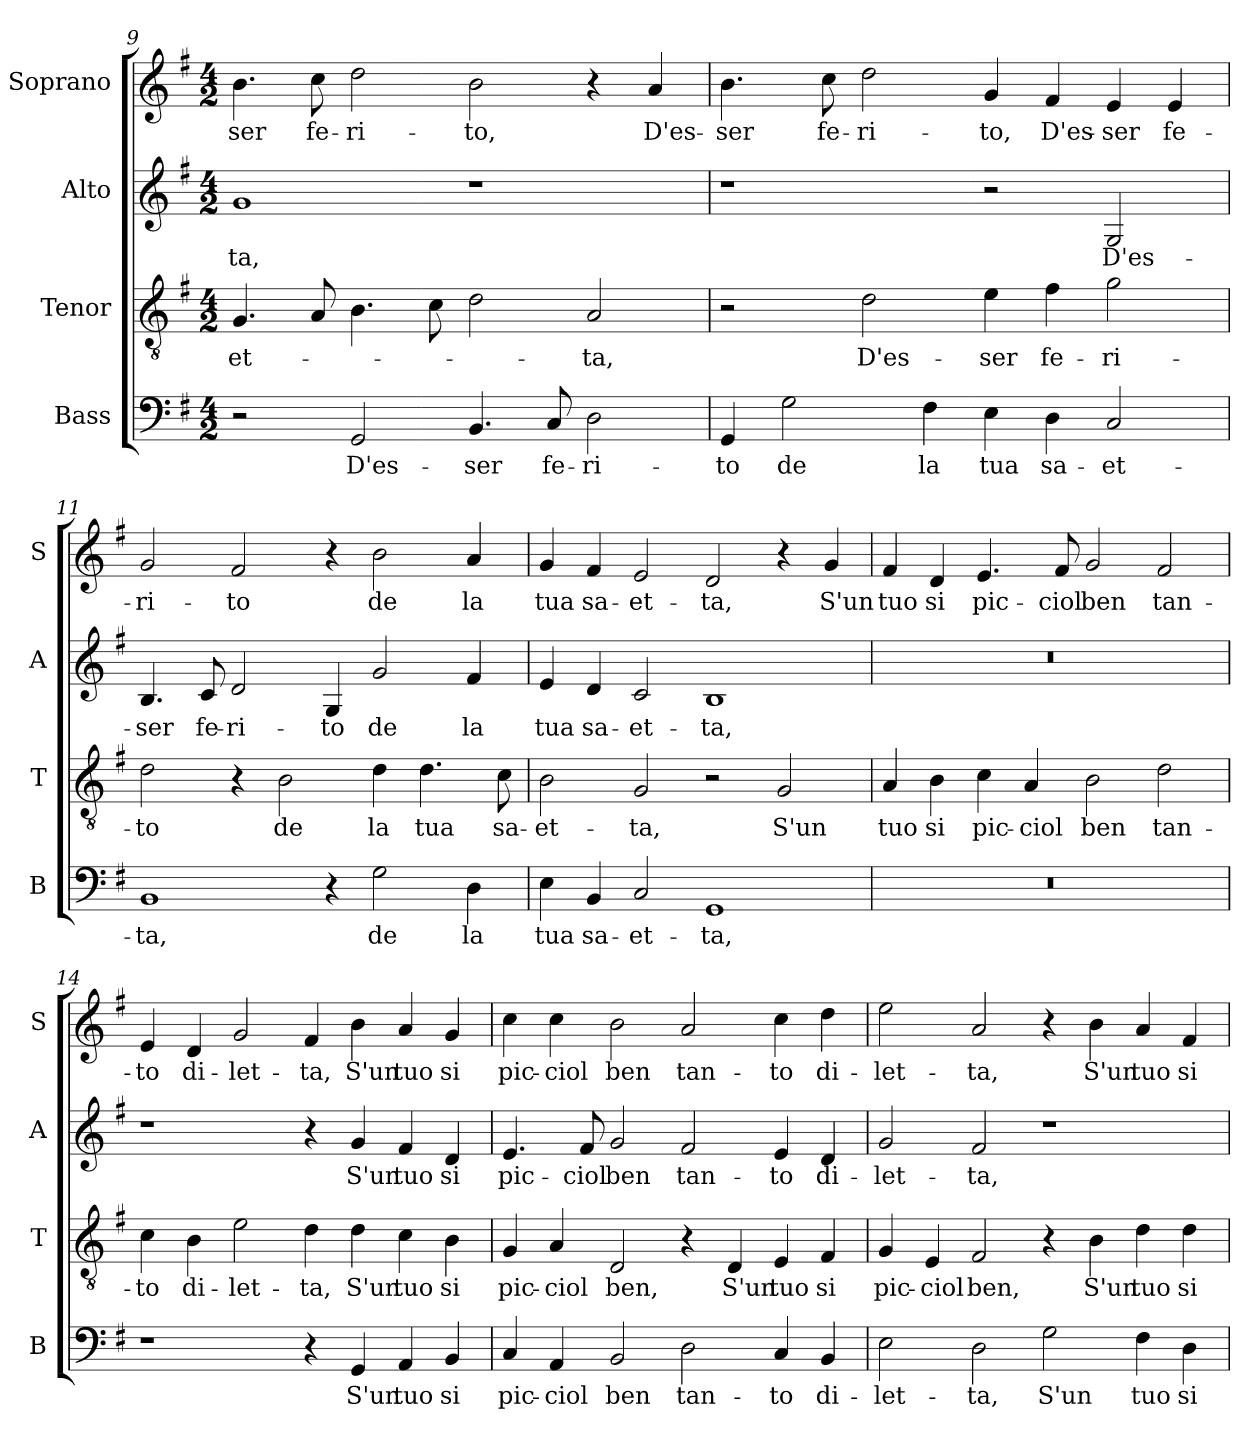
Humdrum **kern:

**kern	**text	**kern	**text	**kern	**text	**kern	**text
*part4	*part4	*part3	*part3	*part2	*part2	*part1	*part1
*staff4	*staff4	*staff3	*staff3	*staff2	*staff2	*staff1	*staff1
*I"Bass	*	*I"Tenor	*	*I"Alto	*	*I"Soprano	*
*I'B	*	*I'T	*	*I'A	*	*I'S	*
*clefF4	*	*clefGv2	*	*clefG2	*	*clefG2	*
*k[f#]	*	*k[f#]	*	*k[f#]	*	*k[f#]	*
*G:	*	*G:	*	*G:	*	*G:	*
*M4/2	*	*M4/2	*	*M4/2	*	*M4/2	*
=9	=9	=9	=9	=9	=9	=9	=9
!	!	!	!LO:LY:b	!	!LO:LY:b	!	!LO:LY:b
2r	.	4.G/	-et-	1g	-ta,	4.b\	-ser
!	!	!	!	!	!	!	!LO:LY:b
.	.	8A/	.	.	.	8cc\	fe-
!	!LO:LY:b	!	!	!	!	!	!LO:LY:b
2GG/	D'es-	4.B\	.	.	.	2dd\	-ri-
.	.	8c\	.	.	.	.	.
!	!LO:LY:b	!	!	!	!	!	!LO:LY:b
4.BB/	-ser	2d\	.	1r	.	2b\	-to,
!	!LO:LY:b	!	!	!	!	!	!
8C/	fe-	.	.	.	.	.	.
!	!LO:LY:b	!	!LO:LY:b	!	!	!	!
2D\	-ri-	2A/	-ta,	.	.	4r	.
!	!	!	!	!	!	!	!LO:LY:b
.	.	.	.	.	.	4a/	D'es-
!!LO:LB:g=z
=10	=10	=10	=10	=10	=10	=10	=10
!	!LO:LY:b	!	!	!	!	!	!LO:LY:b
4GG/	-to	2r	.	1r	.	4.b\	-ser
!	!LO:LY:b	!	!	!	!	!	!
2G\	de	.	.	.	.	.	.
!	!	!	!	!	!	!	!LO:LY:b
.	.	.	.	.	.	8cc\	fe-
!	!	!	!LO:LY:b	!	!	!	!LO:LY:b
.	.	2d\	D'es-	.	.	2dd\	-ri-
!	!LO:LY:b	!	!	!	!	!	!
4F#\	la	.	.	.	.	.	.
!	!LO:LY:b	!	!LO:LY:b	!	!	!	!LO:LY:b
4E\	tua	4e\	-ser	2r	.	4g/	-to,
!	!LO:LY:b	!	!LO:LY:b	!	!	!	!LO:LY:b
4D\	sa-	4f#\	fe-	.	.	4f#/	D'es-
!	!LO:LY:b	!	!LO:LY:b	!	!LO:LY:b	!	!LO:LY:b
2C/	-et-	2g\	-ri-	2G/	D'es-	4e/	-ser
!	!	!	!	!	!	!	!LO:LY:b
.	.	.	.	.	.	4e/	fe-
=11	=11	=11	=11	=11	=11	=11	=11
!	!LO:LY:b	!	!LO:LY:b	!	!LO:LY:b	!	!LO:LY:b
1BB	-ta,	2d\	-to	4.B/	-ser	2g/	-ri-
!	!	!	!	!	!LO:LY:b	!	!
.	.	.	.	8c/	fe-	.	.
!	!	!	!	!	!LO:LY:b	!	!LO:LY:b
.	.	4r	.	2d/	-ri-	2f#/	-to
!	!	!	!LO:LY:b	!	!	!	!
.	.	2B\	de	.	.	.	.
!	!	!	!	!	!LO:LY:b	!	!
4r	.	.	.	4G/	-to	4r	.
!	!LO:LY:b	!	!LO:LY:b	!	!LO:LY:b	!	!LO:LY:b
2G\	de	4d\	la	2g/	de	2b\	de
!	!	!	!LO:LY:b	!	!	!	!
.	.	4.d\	tua	.	.	.	.
!	!LO:LY:b	!	!	!	!LO:LY:b	!	!LO:LY:b
4D\	la	.	.	4f#/	la	4a/	la
!	!	!	!LO:LY:b	!	!	!	!
.	.	8c\	sa-	.	.	.	.
=12	=12	=12	=12	=12	=12	=12	=12
!	!LO:LY:b	!	!LO:LY:b	!	!LO:LY:b	!	!LO:LY:b
4E\	tua	2B\	-et-	4e/	tua	4g/	tua
!	!LO:LY:b	!	!	!	!LO:LY:b	!	!LO:LY:b
4BB/	sa-	.	.	4d/	sa-	4f#/	sa-
!	!LO:LY:b	!	!LO:LY:b	!	!LO:LY:b	!	!LO:LY:b
2C/	-et-	2G/	-ta,	2c/	-et-	2e/	-et-
!	!LO:LY:b	!	!	!	!LO:LY:b	!	!LO:LY:b
1GG	-ta,	2r	.	1B	-ta,	2d/	-ta,
!	!	!	!LO:LY:b	!	!	!	!
.	.	2G/	S'un	.	.	4r	.
!	!	!	!	!	!	!	!LO:LY:b
.	.	.	.	.	.	4g/	S'un
!!LO:LB:g=z
=13	=13	=13	=13	=13	=13	=13	=13
!	!	!	!LO:LY:b	!	!	!	!LO:LY:b
0r	.	4A/	tuo	0r	.	4f#/	tuo
!	!	!	!LO:LY:b	!	!	!	!LO:LY:b
.	.	4B\	si	.	.	4d/	si
!	!	!	!LO:LY:b	!	!	!	!LO:LY:b
.	.	4c\	pic-	.	.	4.e/	pic-
!	!	!	!LO:LY:b	!	!	!	!
.	.	4A/	-ciol	.	.	.	.
!	!	!	!	!	!	!	!LO:LY:b
.	.	.	.	.	.	8f#/	-ciol
!	!	!	!LO:LY:b	!	!	!	!LO:LY:b
.	.	2B\	ben	.	.	2g/	ben
!	!	!	!LO:LY:b	!	!	!	!LO:LY:b
.	.	2d\	tan-	.	.	2f#/	tan-
=14	=14	=14	=14	=14	=14	=14	=14
!	!	!	!LO:LY:b	!	!	!	!LO:LY:b
1r	.	4c\	-to	1r	.	4e/	-to
!	!	!	!LO:LY:b	!	!	!	!LO:LY:b
.	.	4B\	di-	.	.	4d/	di-
!	!	!	!LO:LY:b	!	!	!	!LO:LY:b
.	.	2e\	-let-	.	.	2g/	-let-
!	!	!	!LO:LY:b	!	!	!	!LO:LY:b
4r	.	4d\	-ta,	4r	.	4f#/	-ta,
!	!LO:LY:b	!	!LO:LY:b	!	!LO:LY:b	!	!LO:LY:b
4GG/	S'un	4d\	S'un	4g/	S'un	4b\	S'un
!	!LO:LY:b	!	!LO:LY:b	!	!LO:LY:b	!	!LO:LY:b
4AA/	tuo	4c\	tuo	4f#/	tuo	4a/	tuo
!	!LO:LY:b	!	!LO:LY:b	!	!LO:LY:b	!	!LO:LY:b
4BB/	si	4B\	si	4d/	si	4g/	si
=15	=15	=15	=15	=15	=15	=15	=15
!	!LO:LY:b	!	!LO:LY:b	!	!LO:LY:b	!	!LO:LY:b
4C/	pic-	4G/	pic-	4.e/	pic-	4cc\	pic-
!	!LO:LY:b	!	!LO:LY:b	!	!	!	!LO:LY:b
4AA/	-ciol	4A/	-ciol	.	.	4cc\	-ciol
!	!	!	!	!	!LO:LY:b	!	!
.	.	.	.	8f#/	-ciol	.	.
!	!LO:LY:b	!	!LO:LY:b	!	!LO:LY:b	!	!LO:LY:b
2BB/	ben	2D/	ben,	2g/	ben	2b\	ben
!	!LO:LY:b	!	!	!	!LO:LY:b	!	!LO:LY:b
2D\	tan-	4r	.	2f#/	tan-	2a/	tan-
!	!	!	!LO:LY:b	!	!	!	!
.	.	4D/	S'un	.	.	.	.
!	!LO:LY:b	!	!LO:LY:b	!	!LO:LY:b	!	!LO:LY:b
4C/	-to	4E/	tuo	4e/	-to	4cc\	-to
!	!LO:LY:b	!	!LO:LY:b	!	!LO:LY:b	!	!LO:LY:b
4BB/	di-	4F#/	si	4d/	di-	4dd\	di-
!!LO:PB:g=z
=16	=16	=16	=16	=16	=16	=16	=16
!	!LO:LY:b	!	!LO:LY:b	!	!LO:LY:b	!	!LO:LY:b
2E\	-let-	4G/	pic-	2g/	-let-	2ee\	-let-
!	!	!	!LO:LY:b	!	!	!	!
.	.	4E/	-ciol	.	.	.	.
!	!LO:LY:b	!	!LO:LY:b	!	!LO:LY:b	!	!LO:LY:b
2D\	-ta,	2F#/	ben,	2f#/	-ta,	2a/	-ta,
!	!LO:LY:b	!	!	!	!	!	!
2G\	S'un	4r	.	1r	.	4r	.
!	!	!	!LO:LY:b	!	!	!	!LO:LY:b
.	.	4B\	S'un	.	.	4b\	S'un
!	!LO:LY:b	!	!LO:LY:b	!	!	!	!LO:LY:b
4F#\	tuo	4d\	tuo	.	.	4a/	tuo
!	!LO:LY:b	!	!LO:LY:b	!	!	!	!LO:LY:b
4D\	si	4d\	si	.	.	4f#/	si
=	=	=	=	=	=	=	=
*-	*-	*-	*-	*-	*-	*-	*-
